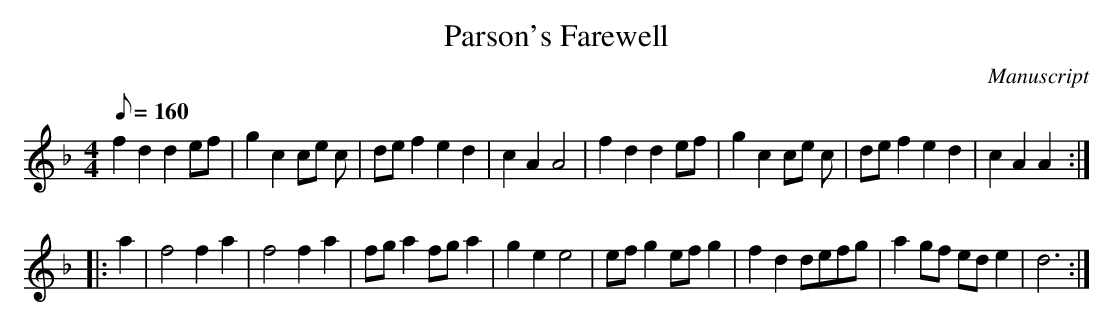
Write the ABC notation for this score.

X:1
T: Parson's Farewell
M:4/4
L:1/8
Q:160
O:Manuscript
K:F
f2 d2 d2 ef|g2 c2 ce c|de f2 e2 d2| c2 A2 A4|f2 d2 d2 ef|g2 c2 ce c| de f2 e2 d2|c2 A2 A2:|
|:a2|f4 f2 a2|f4 f2 a2|fg a2 fg a2|g2 e2 e4|ef g2 ef g2| f2 d2 defg| a2 gf ed e2| d6:|
